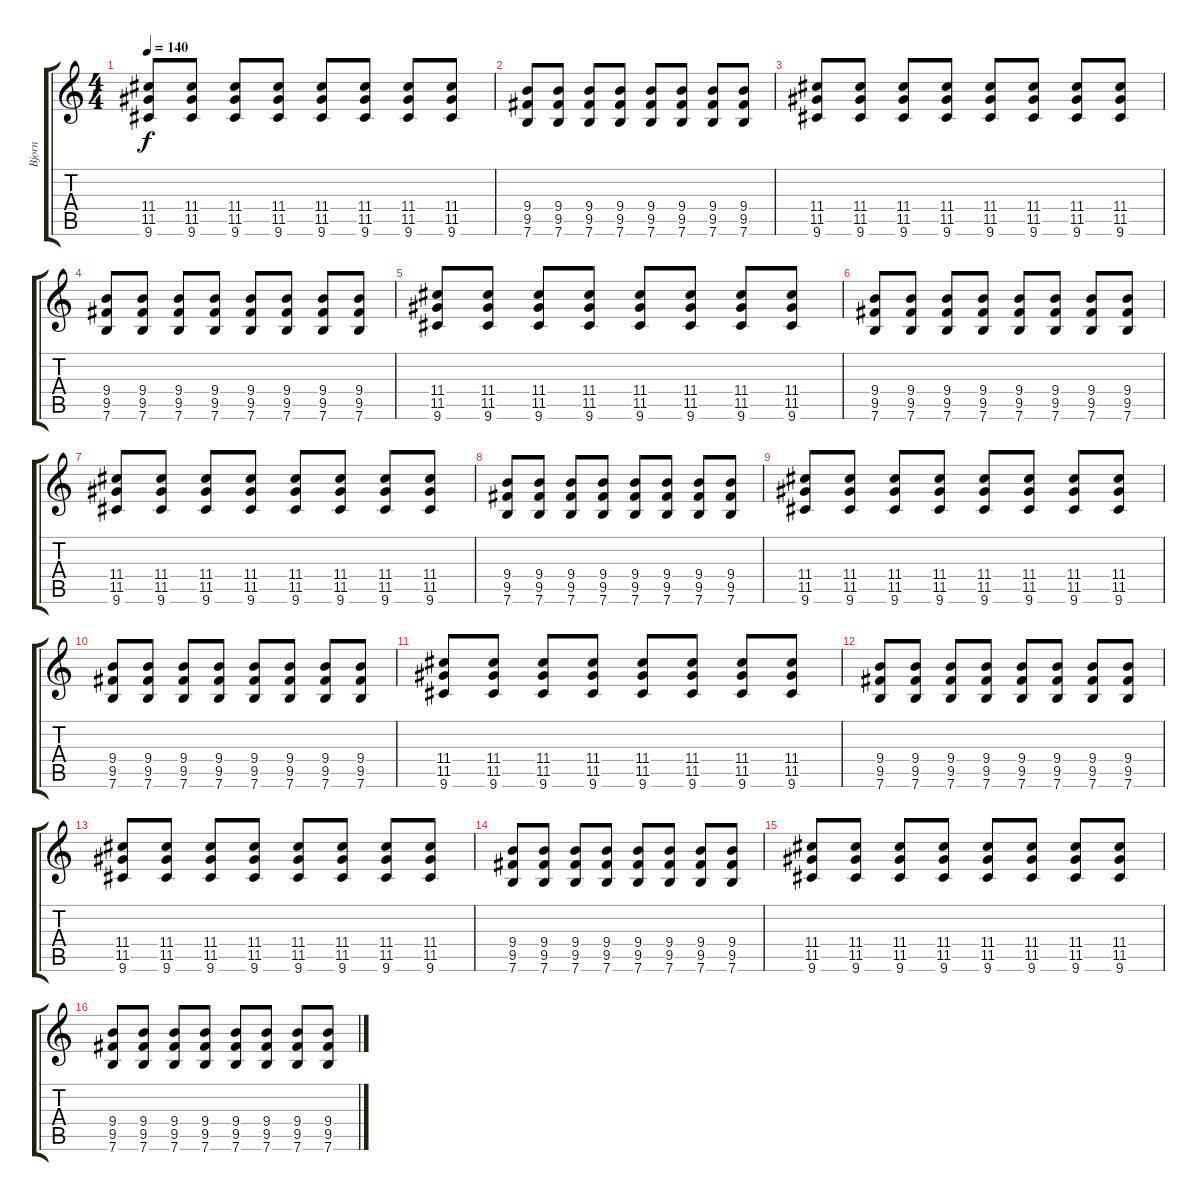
\track ("Bjorn " "Bjorn ") {instrument distortionguitar}
\staff {score tabs}
\tuning (E4 B3 G3 D3 A2 E2) {hide}
\ts (4 4)
\tempo 140
\clef g2
\ks c
(11.4 11.5 9.6).8{dy f} (11.4 11.5 9.6).8 (11.4 11.5 9.6).8 (11.4 11.5 9.6).8 (11.4 11.5 9.6).8 (11.4 11.5 9.6).8 (11.4 11.5 9.6).8 (11.4 11.5 9.6).8 |
(9.4 9.5 7.6).8 (9.4 9.5 7.6).8 (9.4 9.5 7.6).8 (9.4 9.5 7.6).8 (9.4 9.5 7.6).8 (9.4 9.5 7.6).8 (9.4 9.5 7.6).8 (9.4 9.5 7.6).8 |
(11.4 11.5 9.6).8 (11.4 11.5 9.6).8 (11.4 11.5 9.6).8 (11.4 11.5 9.6).8 (11.4 11.5 9.6).8 (11.4 11.5 9.6).8 (11.4 11.5 9.6).8 (11.4 11.5 9.6).8 |
(9.4 9.5 7.6).8 (9.4 9.5 7.6).8 (9.4 9.5 7.6).8 (9.4 9.5 7.6).8 (9.4 9.5 7.6).8 (9.4 9.5 7.6).8 (9.4 9.5 7.6).8 (9.4 9.5 7.6).8 |
(11.4 11.5 9.6).8 (11.4 11.5 9.6).8 (11.4 11.5 9.6).8 (11.4 11.5 9.6).8 (11.4 11.5 9.6).8 (11.4 11.5 9.6).8 (11.4 11.5 9.6).8 (11.4 11.5 9.6).8 |
(9.4 9.5 7.6).8 (9.4 9.5 7.6).8 (9.4 9.5 7.6).8 (9.4 9.5 7.6).8 (9.4 9.5 7.6).8 (9.4 9.5 7.6).8 (9.4 9.5 7.6).8 (9.4 9.5 7.6).8 |
(11.4 11.5 9.6).8 (11.4 11.5 9.6).8 (11.4 11.5 9.6).8 (11.4 11.5 9.6).8 (11.4 11.5 9.6).8 (11.4 11.5 9.6).8 (11.4 11.5 9.6).8 (11.4 11.5 9.6).8 |
(9.4 9.5 7.6).8 (9.4 9.5 7.6).8 (9.4 9.5 7.6).8 (9.4 9.5 7.6).8 (9.4 9.5 7.6).8 (9.4 9.5 7.6).8 (9.4 9.5 7.6).8 (9.4 9.5 7.6).8 |
(11.4 11.5 9.6).8{volume 12} (11.4 11.5 9.6).8 (11.4 11.5 9.6).8 (11.4 11.5 9.6).8 (11.4 11.5 9.6).8 (11.4 11.5 9.6).8 (11.4 11.5 9.6).8 (11.4 11.5 9.6).8 |
(9.4 9.5 7.6).8{volume 12} (9.4 9.5 7.6).8 (9.4 9.5 7.6).8 (9.4 9.5 7.6).8 (9.4 9.5 7.6).8 (9.4 9.5 7.6).8 (9.4 9.5 7.6).8 (9.4 9.5 7.6).8 |
(11.4 11.5 9.6).8{volume 12} (11.4 11.5 9.6).8 (11.4 11.5 9.6).8 (11.4 11.5 9.6).8 (11.4 11.5 9.6).8 (11.4 11.5 9.6).8 (11.4 11.5 9.6).8 (11.4 11.5 9.6).8 |
(9.4 9.5 7.6).8{volume 12} (9.4 9.5 7.6).8 (9.4 9.5 7.6).8 (9.4 9.5 7.6).8 (9.4 9.5 7.6).8 (9.4 9.5 7.6).8 (9.4 9.5 7.6).8 (9.4 9.5 7.6).8 |
(11.4 11.5 9.6).8{volume 12} (11.4 11.5 9.6).8 (11.4 11.5 9.6).8 (11.4 11.5 9.6).8 (11.4 11.5 9.6).8 (11.4 11.5 9.6).8 (11.4 11.5 9.6).8 (11.4 11.5 9.6).8 |
(9.4 9.5 7.6).8{volume 12} (9.4 9.5 7.6).8 (9.4 9.5 7.6).8 (9.4 9.5 7.6).8 (9.4 9.5 7.6).8 (9.4 9.5 7.6).8 (9.4 9.5 7.6).8 (9.4 9.5 7.6).8 |
(11.4 11.5 9.6).8{volume 12} (11.4 11.5 9.6).8 (11.4 11.5 9.6).8 (11.4 11.5 9.6).8 (11.4 11.5 9.6).8 (11.4 11.5 9.6).8 (11.4 11.5 9.6).8 (11.4 11.5 9.6).8 |
(9.4 9.5 7.6).8{volume 12} (9.4 9.5 7.6).8 (9.4 9.5 7.6).8 (9.4 9.5 7.6).8 (9.4 9.5 7.6).8 (9.4 9.5 7.6).8 (9.4 9.5 7.6).8 (9.4 9.5 7.6).8
